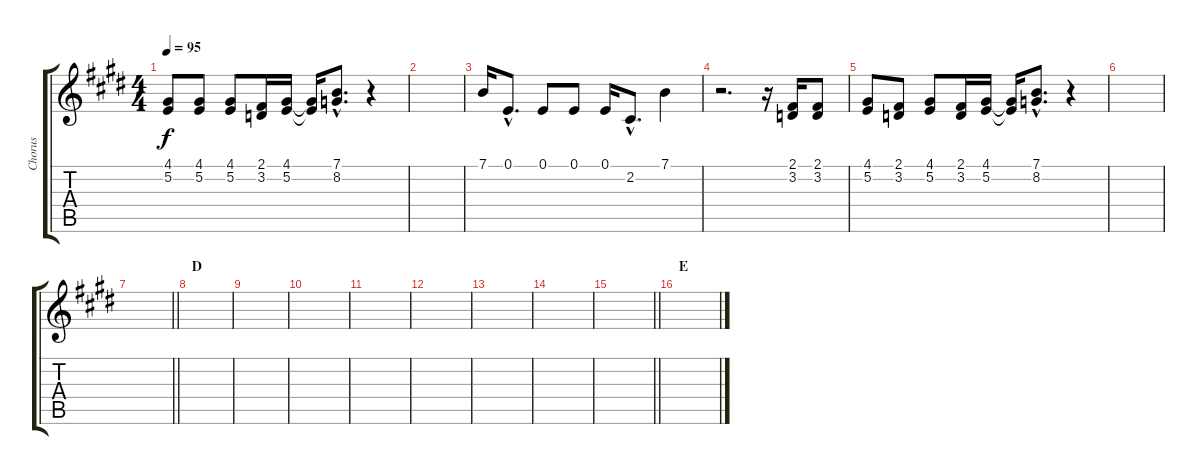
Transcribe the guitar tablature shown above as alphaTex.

\track ("Chorus" "Chorus") {instrument sopranosax}
\staff {score tabs}
\tuning (E4 B3 G3 D3 A2 E2) {hide}
\ts (4 4)
\tempo 95
\clef g2
\ks e
(4.1 5.2).8{dy f} (4.1 5.2).8 (4.1 5.2).8 (2.1 3.2).16 (4.1 5.2).16 (4.1{t} 5.2{t}).16 (7.1{hac} 8.2{hac}).8{d} r.4 |
|
7.1.16 0.1{hac}.8{d} 0.1.8 0.1.8 0.1.16 2.2{hac}.8{d} 7.1.4 |
r.2{d} r.16 (2.1 3.2).16 (2.1 3.2).8 |
(4.1 5.2).8 (2.1 3.2).8 (4.1 5.2).8 (2.1 3.2).16 (4.1 5.2).16 (4.1{t} 5.2{t}).16 (7.1{hac} 8.2{hac}).8{d} r.4 |
|
\barLineRight lightlight
|
\section ("" "D")
|
|
|
|
|
|
|
\barLineRight lightlight
|
\section ("" "E")
